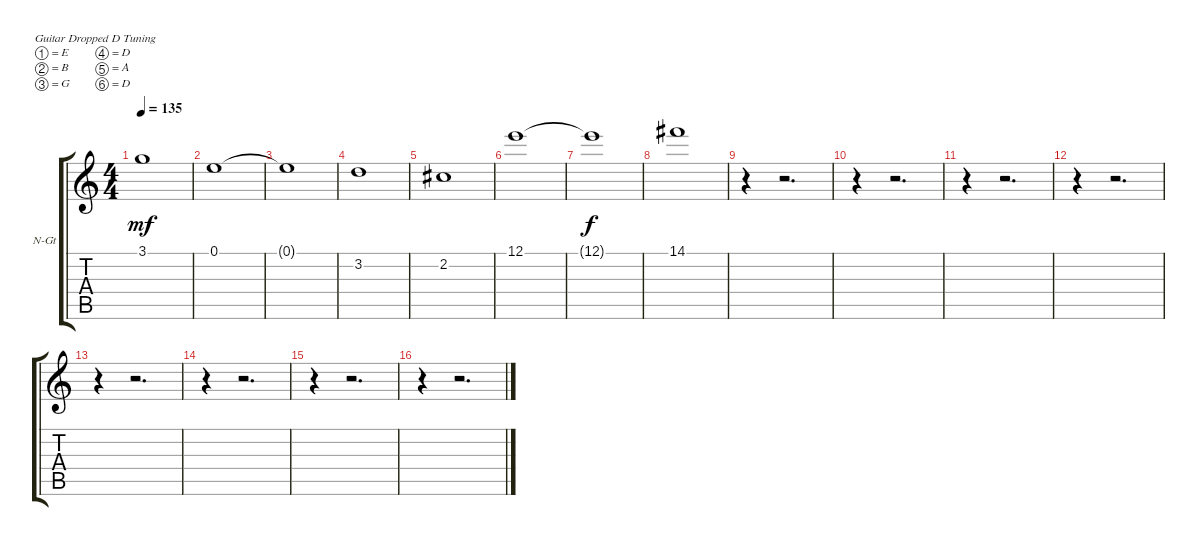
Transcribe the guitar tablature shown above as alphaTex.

\bracketExtendMode groupsimilarinstruments
\firstSystemTrackNameOrientation horizontal
\otherSystemsTrackNameOrientation horizontal
\track ("Keyboard (Christian)" "N-Gt") {instrument acousticguitarnylon}
\staff {score tabs}
\tuning (E4 B3 G3 D3 A2 D2)
\ts (4 4)
\tempo 135
\clef g2
\ks c
3.1.1{dy mf} |
0.1.1 |
0.1{t}.1 |
3.2.1 |
2.2.1 |
12.1.1 |
12.1{t}.1{dy f} |
14.1.1 |
r.4 r.2{d} |
r.4 r.2{d} |
r.4 r.2{d} |
r.4 r.2{d} |
r.4 r.2{d} |
r.4 r.2{d} |
r.4 r.2{d} |
r.4 r.2{d}
